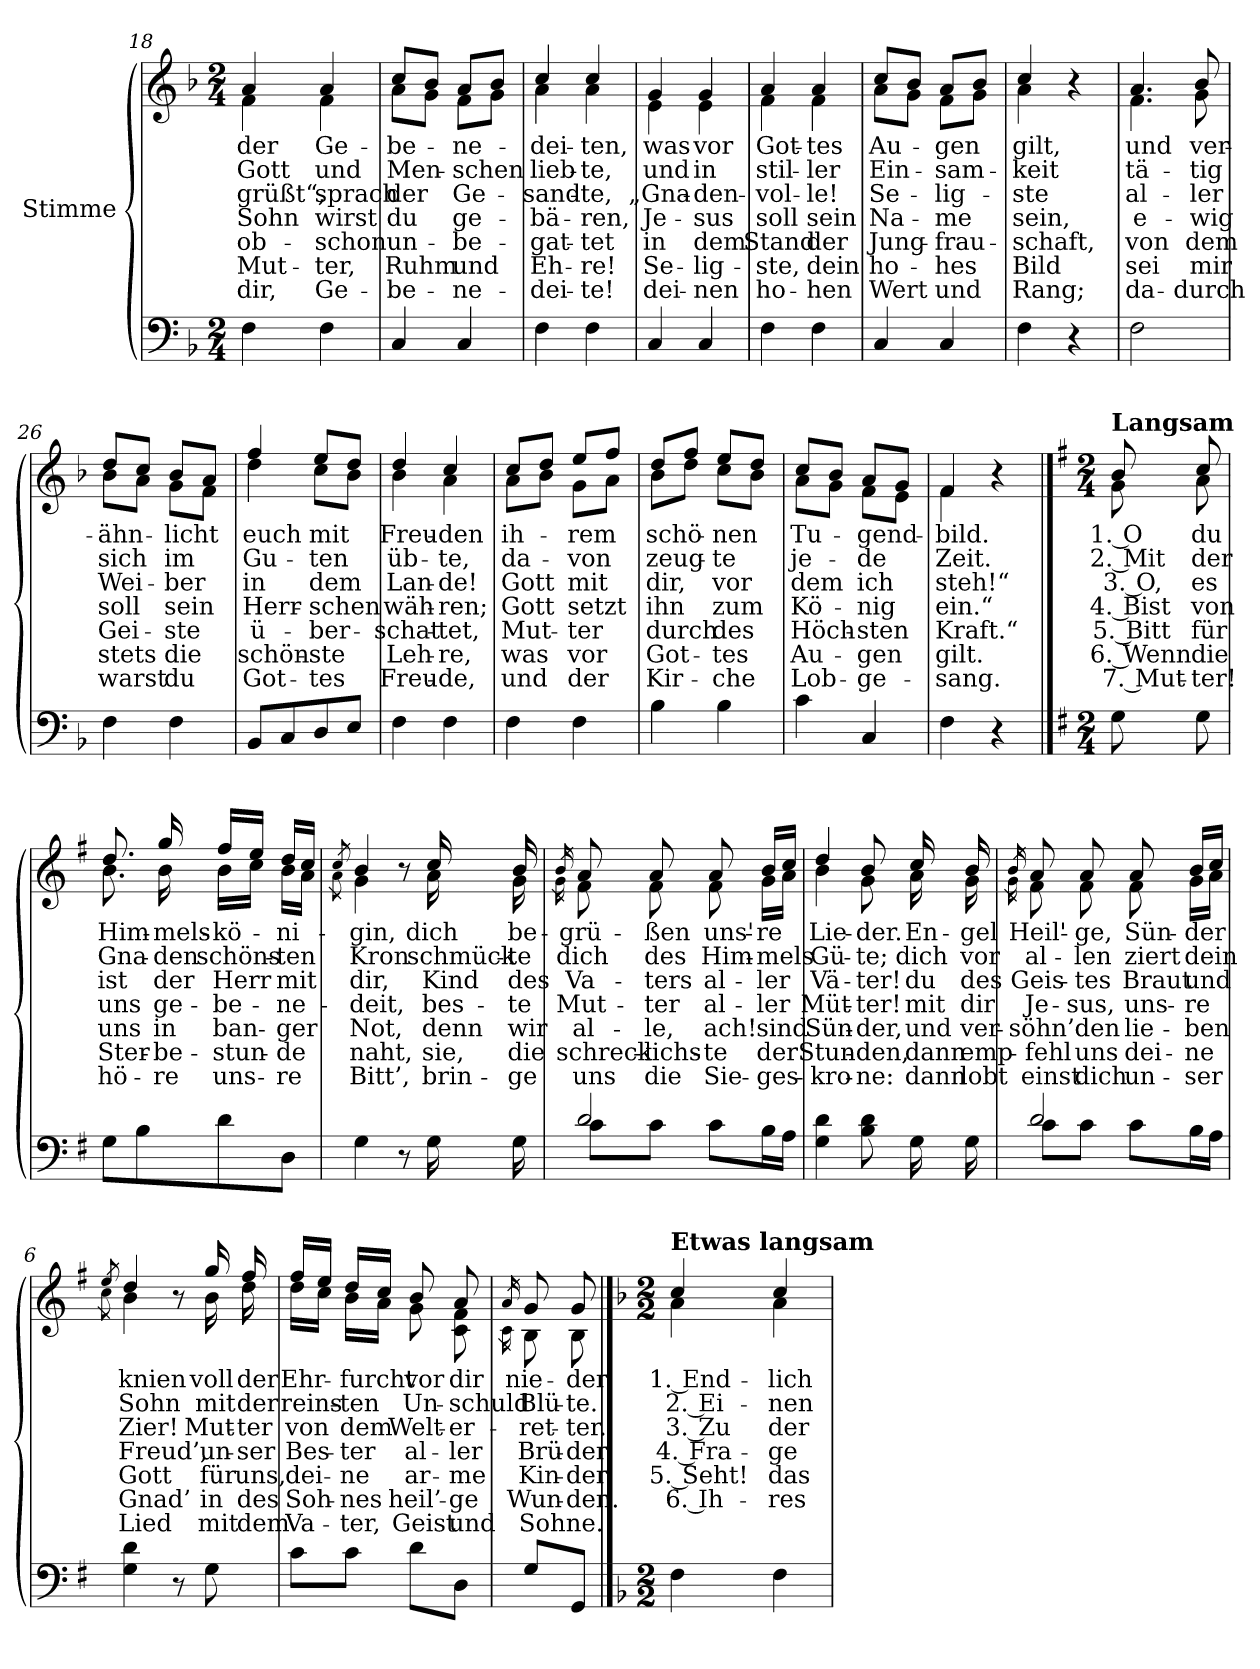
**kern	**kern	**text	**text	**text	**text	**text	**text	**text
*part1	*part1	*part1	*part1	*part1	*part1	*part1	*part1	*part1
*staff2	*staff1	*staff1	*staff1	*staff1	*staff1	*staff1	*staff1	*staff1
*I"Stimme	*	*	*	*	*	*	*	*
*clefF4	*clefG2	*	*	*	*	*	*	*
*k[b-]	*k[b-]	*	*	*	*	*	*	*
*M2/4	*M2/4	*	*	*	*	*	*	*
=18	=18	=18	=18	=18	=18	=18	=18	=18
!	!	!LO:LY:b	!LO:LY:b	!LO:LY:b	!LO:LY:b	!LO:LY:b	!LO:LY:b	!LO:LY:b
*	*^	*	*	*	*	*	*	*
4F\	4a/	4f\	der	Gott	-grüßt“,	Sohn	ob-	Mut-	dir,
!	!	!	!LO:LY:b	!LO:LY:b	!LO:LY:b	!LO:LY:b	!LO:LY:b	!LO:LY:b	!LO:LY:b
4F\	4a/	4f\	Ge-	und	sprach	wirst	-schon	-ter,	Ge-
=19	=19	=19	=19	=19	=19	=19	=19	=19	=19
!	!	!	!LO:LY:b	!LO:LY:b	!LO:LY:b	!LO:LY:b	!LO:LY:b	!LO:LY:b	!LO:LY:b
4C/	8cc/L	8a\L	-be-	Men-	der	du	un-	Ruhm	-be-
.	8b-/J	8g\J	.	.	.	.	.	.	.
!	!	!	!LO:LY:b	!LO:LY:b	!LO:LY:b	!LO:LY:b	!LO:LY:b	!LO:LY:b	!LO:LY:b
4C/	8a/L	8f\L	-ne-	-schen	Ge-	ge-	-be-	und	-ne-
.	8b-/J	8g\J	.	.	.	.	.	.	.
=20	=20	=20	=20	=20	=20	=20	=20	=20	=20
!	!	!	!LO:LY:b	!LO:LY:b	!LO:LY:b	!LO:LY:b	!LO:LY:b	!LO:LY:b	!LO:LY:b
4F\	4cc/	4a\	-dei-	lieb-	-sand-	-bä-	-gat-	Eh-	-dei-
!	!	!	!LO:LY:b	!LO:LY:b	!LO:LY:b	!LO:LY:b	!LO:LY:b	!LO:LY:b	!LO:LY:b
4F\	4cc/	4a\	-ten,	-te,	-te,	-ren,	-tet	-re!	-te!
=21	=21	=21	=21	=21	=21	=21	=21	=21	=21
!	!	!	!LO:LY:b	!LO:LY:b	!LO:LY:b	!LO:LY:b	!LO:LY:b	!LO:LY:b	!LO:LY:b
4C/	4g/	4e\	was	und	„Gna-	Je-	in	Se-	dei-
!	!	!	!LO:LY:b	!LO:LY:b	!LO:LY:b	!LO:LY:b	!LO:LY:b	!LO:LY:b	!LO:LY:b
4C/	4g/	4e\	vor	in	-den-	-sus	dem	-lig-	-nen
=22	=22	=22	=22	=22	=22	=22	=22	=22	=22
!	!	!	!LO:LY:b	!LO:LY:b	!LO:LY:b	!LO:LY:b	!LO:LY:b	!LO:LY:b	!LO:LY:b
4F\	4a/	4f\	Got-	stil-	-vol-	soll	Stand	-ste,	ho-
!	!	!	!LO:LY:b	!LO:LY:b	!LO:LY:b	!LO:LY:b	!LO:LY:b	!LO:LY:b	!LO:LY:b
4F\	4a/	4f\	-tes	-ler	-le!	sein	der	dein	-hen
=23	=23	=23	=23	=23	=23	=23	=23	=23	=23
!	!	!	!LO:LY:b	!LO:LY:b	!LO:LY:b	!LO:LY:b	!LO:LY:b	!LO:LY:b	!LO:LY:b
4C/	8cc/L	8a\L	Au-	Ein-	Se-	Na-	Jung-	ho-	Wert
.	8b-/J	8g\J	.	.	.	.	.	.	.
!	!	!	!LO:LY:b	!LO:LY:b	!LO:LY:b	!LO:LY:b	!LO:LY:b	!LO:LY:b	!LO:LY:b
4C/	8a/L	8f\L	-gen	-sam-	-lig-	-me	-frau-	-hes	und
.	8b-/J	8g\J	.	.	.	.	.	.	.
=24	=24	=24	=24	=24	=24	=24	=24	=24	=24
!	!	!	!LO:LY:b	!LO:LY:b	!LO:LY:b	!LO:LY:b	!LO:LY:b	!LO:LY:b	!LO:LY:b
4F\	4cc/	4a\	gilt,	-keit	-ste	sein,	-schaft,	Bild	Rang;
4r	4r	4ryy	.	.	.	.	.	.	.
!!LO:LB:g=z	!!
=25	=25	=25	=25	=25	=25	=25	=25	=25	=25
!	!	!	!LO:LY:b	!LO:LY:b	!LO:LY:b	!LO:LY:b	!LO:LY:b	!LO:LY:b	!LO:LY:b
2F\	4.a/	4.f\	und	tä-	al-	e-	von	sei	da-
!	!	!	!LO:LY:b	!LO:LY:b	!LO:LY:b	!LO:LY:b	!LO:LY:b	!LO:LY:b	!LO:LY:b
.	8b-/	8g\	ver-	-tig	-ler	-wig	dem	mir	-durch
=26	=26	=26	=26	=26	=26	=26	=26	=26	=26
!	!	!	!LO:LY:b	!LO:LY:b	!LO:LY:b	!LO:LY:b	!LO:LY:b	!LO:LY:b	!LO:LY:b
4F\	8dd/L	8b-\L	-ähn-	sich	Wei-	soll	Gei-	stets	warst
.	8cc/J	8a\J	.	.	.	.	.	.	.
!	!	!	!LO:LY:b	!LO:LY:b	!LO:LY:b	!LO:LY:b	!LO:LY:b	!LO:LY:b	!LO:LY:b
4F\	8b-/L	8g\L	-licht	im	-ber	sein	-ste	die	du
.	8a/J	8f\J	.	.	.	.	.	.	.
=27	=27	=27	=27	=27	=27	=27	=27	=27	=27
!	!	!	!LO:LY:b	!LO:LY:b	!LO:LY:b	!LO:LY:b	!LO:LY:b	!LO:LY:b	!LO:LY:b
8BB-/L	4ff/	4dd\	euch	Gu-	in	Herr-	ü-	schön-	Got-
8C/	.	.	.	.	.	.	.	.	.
!	!	!	!LO:LY:b	!LO:LY:b	!LO:LY:b	!LO:LY:b	!LO:LY:b	!LO:LY:b	!LO:LY:b
8D/	8ee/L	8cc\L	mit	-ten	dem	-schen	-ber-	ste	-tes
8E/J	8dd/J	8b-\J	.	.	.	.	.	.	.
=28	=28	=28	=28	=28	=28	=28	=28	=28	=28
!	!	!	!LO:LY:b	!LO:LY:b	!LO:LY:b	!LO:LY:b	!LO:LY:b	!LO:LY:b	!LO:LY:b
4F\	4dd/	4b-\	Freu-	üb-	Lan-	wäh-	-schat-	Leh-	Freu-
!	!	!	!LO:LY:b	!LO:LY:b	!LO:LY:b	!LO:LY:b	!LO:LY:b	!LO:LY:b	!LO:LY:b
4F\	4cc/	4a\	-den	-te,	-de!	-ren;	-tet,	-re,	-de,
=29	=29	=29	=29	=29	=29	=29	=29	=29	=29
!	!	!	!LO:LY:b	!LO:LY:b	!LO:LY:b	!LO:LY:b	!LO:LY:b	!LO:LY:b	!LO:LY:b
4F\	8cc/L	8a\L	ih-	da-	Gott	Gott	Mut-	was	und
.	8dd/J	8b-\J	.	.	.	.	.	.	.
!	!	!	!LO:LY:b	!LO:LY:b	!LO:LY:b	!LO:LY:b	!LO:LY:b	!LO:LY:b	!LO:LY:b
4F\	8ee/L	8g\L	-rem	-von	mit	setzt	-ter	vor	der
.	8ff/J	8a\J	.	.	.	.	.	.	.
=30	=30	=30	=30	=30	=30	=30	=30	=30	=30
!	!	!	!LO:LY:b	!LO:LY:b	!LO:LY:b	!LO:LY:b	!LO:LY:b	!LO:LY:b	!LO:LY:b
4B-\	8dd/L	8b-\L	schö-	zeug-	dir,	ihn	durch	Got-	Kir-
.	8ff/J	8dd\J	.	.	.	.	.	.	.
!	!	!	!LO:LY:b	!LO:LY:b	!LO:LY:b	!LO:LY:b	!LO:LY:b	!LO:LY:b	!LO:LY:b
4B-\	8ee/L	8cc\L	-nen	-te	vor	zum	des	-tes	-che
.	8dd/J	8b-\J	.	.	.	.	.	.	.
=31	=31	=31	=31	=31	=31	=31	=31	=31	=31
!	!	!	!LO:LY:b	!LO:LY:b	!LO:LY:b	!LO:LY:b	!LO:LY:b	!LO:LY:b	!LO:LY:b
4c\	8cc/L	8a\L	Tu-	je-	dem	Kö-	Höch-	Au-	Lob-
.	8b-/J	8g\J	.	.	.	.	.	.	.
!	!	!	!LO:LY:b	!LO:LY:b	!LO:LY:b	!LO:LY:b	!LO:LY:b	!LO:LY:b	!LO:LY:b
4C/	8a/L	8f\L	-gend-	-de	ich	-nig	-sten	-gen	-ge-
.	8g/J	8e\J	.	.	.	.	.	.	.
=32	=32	=32	=32	=32	=32	=32	=32	=32	=32
!	!	!	!LO:LY:b	!LO:LY:b	!LO:LY:b	!LO:LY:b	!LO:LY:b	!LO:LY:b	!LO:LY:b
4F\	4f/	4f\	-bild.	Zeit.	steh!“	ein.“	Kraft.“	gilt.	-sang.
4r	4r	4ryy	.	.	.	.	.	.	.
!!LO:PB:g=z	!!
==	==	==	==	==	==	==	==	==	==
*k[f#]	*k[f#]	*	*	*	*	*	*	*	*
*M2/4	*M2/4	*	*	*	*	*	*	*	*
!	!LO:TX:a:B:t=Langsam	!	!	!	!	!	!	!	!
!	!	!	!LO:LY:b	!LO:LY:b	!LO:LY:b	!LO:LY:b	!LO:LY:b	!LO:LY:b	!LO:LY:b
8G\	8b/	8g\	1. O	2. Mit	3. O,	4. Bist	5. Bitt	6. Wenn	7. Mut-
!	!	!	!LO:LY:b	!LO:LY:b	!LO:LY:b	!LO:LY:b	!LO:LY:b	!LO:LY:b	!LO:LY:b
8G\	8cc/	8a\	du	der	es	von	für	die	-ter!
=1	=1	=1	=1	=1	=1	=1	=1	=1	=1
!	!	!	!LO:LY:b	!LO:LY:b	!LO:LY:b	!LO:LY:b	!LO:LY:b	!LO:LY:b	!LO:LY:b
8G\L	8.dd/	8.b\	Him-	Gna-	ist	uns	uns	Ster-	hö-
8B\	.	.	.	.	.	.	.	.	.
!	!	!	!LO:LY:b	!LO:LY:b	!LO:LY:b	!LO:LY:b	!LO:LY:b	!LO:LY:b	!LO:LY:b
.	16gg/	16b\	-mels-	-den	der	ge-	in	-be-	-re
!	!	!	!LO:LY:b	!LO:LY:b	!LO:LY:b	!LO:LY:b	!LO:LY:b	!LO:LY:b	!LO:LY:b
8d\	16ff#/LL	16b\LL	-kö-	schöns-	Herr	-be-	ban-	-stun-	uns-
.	16ee/JJ	16cc\JJ	.	.	.	.	.	.	.
!	!	!	!LO:LY:b	!LO:LY:b	!LO:LY:b	!LO:LY:b	!LO:LY:b	!LO:LY:b	!LO:LY:b
8D\J	16dd/LL	16b\LL	-ni-	-ten	mit	-ne-	-ger	-de	-re
.	16cc/JJ	16a\JJ	.	.	.	.	.	.	.
=2	=2	=2	=2	=2	=2	=2	=2	=2	=2
.	8qcc/	8qa\	.	.	.	.	.	.	.
!	!	!	!LO:LY:b	!LO:LY:b	!LO:LY:b	!LO:LY:b	!LO:LY:b	!LO:LY:b	!LO:LY:b
4G\	4b/	4g\	-gin,	Kron	dir,	-deit,	Not,	naht,	Bitt’,
8r	8r	8ryy	.	.	.	.	.	.	.
!	!	!	!LO:LY:b	!LO:LY:b	!LO:LY:b	!LO:LY:b	!LO:LY:b	!LO:LY:b	!LO:LY:b
16G\	16cc/	16a\	dich	schmück-	Kind	bes-	denn	sie,	brin-
!	!	!	!LO:LY:b	!LO:LY:b	!LO:LY:b	!LO:LY:b	!LO:LY:b	!LO:LY:b	!LO:LY:b
16G\	16b/	16g\	be-	-te	des	-te	wir	die	-ge
=3	=3	=3	=3	=3	=3	=3	=3	=3	=3
.	16qb/	16qg\	.	.	.	.	.	.	.
*^	*	*	*	*	*	*	*	*	*
!	!	!	!	!LO:LY:b	!LO:LY:b	!LO:LY:b	!LO:LY:b	!LO:LY:b	!LO:LY:b	!LO:LY:b
2d/	8c\L	8a/	8f#\	-grü-	dich	Va-	Mut-	al-	schreck-	uns
!	!	!	!	!LO:LY:b	!LO:LY:b	!LO:LY:b	!LO:LY:b	!LO:LY:b	!LO:LY:b	!LO:LY:b
.	8c\J	8a/	8f#\	-ßen	des	-ters	-ter	-le,	-lichs-	die
!	!	!	!	!LO:LY:b	!LO:LY:b	!LO:LY:b	!LO:LY:b	!LO:LY:b	!LO:LY:b	!LO:LY:b
.	8c\L	8a/	8f#\	uns'-	Him-	al-	al-	ach!	-te	Sie-
!	!	!	!	!LO:LY:b	!LO:LY:b	!LO:LY:b	!LO:LY:b	!LO:LY:b	!LO:LY:b	!LO:LY:b
.	16B\L	16b/LL	16g\LL	-re	-mels	-ler	-ler	sind	der	-ges-
.	16A\JJ	16cc/JJ	16a\JJ	.	.	.	.	.	.	.
=4	=4	=4	=4	=4	=4	=4	=4	=4	=4	=4
!	!	!	!	!LO:LY:b	!LO:LY:b	!LO:LY:b	!LO:LY:b	!LO:LY:b	!LO:LY:b	!LO:LY:b
*v	*v	*	*	*	*	*	*	*	*	*
4G\ 4d\	4dd/	4b\	Lie-	Gü-	Vä-	Müt-	Sün-	Stun-	-kro-
!	!	!	!LO:LY:b	!LO:LY:b	!LO:LY:b	!LO:LY:b	!LO:LY:b	!LO:LY:b	!LO:LY:b
8B\ 8d\	8b/	8g\	-der.	-te;	-ter!	-ter!	-der,	-den,	-ne:
!!LO:LB:g=z	!!
=4X1-	=4X1-	=4X1-	=4X1-	=4X1-	=4X1-	=4X1-	=4X1-	=4X1-	=4X1-
!	!	!	!LO:LY:b	!LO:LY:b	!LO:LY:b	!LO:LY:b	!LO:LY:b	!LO:LY:b	!LO:LY:b
16G\	16cc/	16a\	En-	dich	du	mit	und	dann	dann
!	!	!	!LO:LY:b	!LO:LY:b	!LO:LY:b	!LO:LY:b	!LO:LY:b	!LO:LY:b	!LO:LY:b
16G\	16b/	16g\	-gel	vor	des	dir	ver-	emp-	lobt
=5	=5	=5	=5	=5	=5	=5	=5	=5	=5
.	16qb/	16qg\	.	.	.	.	.	.	.
*^	*	*	*	*	*	*	*	*	*
!	!	!	!	!LO:LY:b	!LO:LY:b	!LO:LY:b	!LO:LY:b	!LO:LY:b	!LO:LY:b	!LO:LY:b
2d/	8c\L	8a/	8f#\	Heil'-	al-	Geis-	Je-	-söhn’	-fehl	einst
!	!	!	!	!LO:LY:b	!LO:LY:b	!LO:LY:b	!LO:LY:b	!LO:LY:b	!LO:LY:b	!LO:LY:b
.	8c\J	8a/	8f#\	-ge,	-len	-tes	-sus,	den	uns	dich
!	!	!	!	!LO:LY:b	!LO:LY:b	!LO:LY:b	!LO:LY:b	!LO:LY:b	!LO:LY:b	!LO:LY:b
.	8c\L	8a/	8f#\	Sün-	ziert	Braut	uns-	lie-	dei-	un-
!	!	!	!	!LO:LY:b	!LO:LY:b	!LO:LY:b	!LO:LY:b	!LO:LY:b	!LO:LY:b	!LO:LY:b
.	16B\L	16b/LL	16g\LL	-der	dein	und	-re	-ben	-ne	-ser
.	16A\JJ	16cc/JJ	16a\JJ	.	.	.	.	.	.	.
*v	*v	*	*	*	*	*	*	*	*	*
=6	=6	=6	=6	=6	=6	=6	=6	=6	=6
.	8qee/	8qcc\	.	.	.	.	.	.	.
!	!	!	!LO:LY:b	!LO:LY:b	!LO:LY:b	!LO:LY:b	!LO:LY:b	!LO:LY:b	!LO:LY:b
4G\ 4d\	4dd/	4b\	knien	Sohn	Zier!	Freud’,	Gott	Gnad’	Lied
8r	8r	8ryy	.	.	.	.	.	.	.
!	!	!	!LO:LY:b	!LO:LY:b	!LO:LY:b	!LO:LY:b	!LO:LY:b	!LO:LY:b	!LO:LY:b
8G\	16gg/	16b\	voll	mit	Mut-	un-	für	in	mit
!	!	!	!LO:LY:b	!LO:LY:b	!LO:LY:b	!LO:LY:b	!LO:LY:b	!LO:LY:b	!LO:LY:b
.	16ff#/	16dd\	der	der	-ter	-ser	uns,	des	dem
=7	=7	=7	=7	=7	=7	=7	=7	=7	=7
!	!	!	!LO:LY:b	!LO:LY:b	!LO:LY:b	!LO:LY:b	!LO:LY:b	!LO:LY:b	!LO:LY:b
8c\L	16ff#/LL	16dd\LL	Ehr-	reins-	von	Bes-	dei-	Soh-	Va-
.	16ee/JJ	16cc\JJ	.	.	.	.	.	.	.
!	!	!	!LO:LY:b	!LO:LY:b	!LO:LY:b	!LO:LY:b	!LO:LY:b	!LO:LY:b	!LO:LY:b
8c\J	16dd/LL	16b\LL	-furcht	-ten	dem	-ter	-ne	-nes	-ter,
.	16cc/JJ	16a\JJ	.	.	.	.	.	.	.
!	!	!	!LO:LY:b	!LO:LY:b	!LO:LY:b	!LO:LY:b	!LO:LY:b	!LO:LY:b	!LO:LY:b
8d\L	8b/	8g\	vor	Un-	Welt-	al-	ar-	heil’-	Geist
!	!	!	!LO:LY:b	!LO:LY:b	!LO:LY:b	!LO:LY:b	!LO:LY:b	!LO:LY:b	!LO:LY:b
8D\J	8a/	8c\ 8f#\	dir	-schuld	-er-	-ler	-me	-ge	und
=8	=8	=8	=8	=8	=8	=8	=8	=8	=8
.	16qa/	16qc\	.	.	.	.	.	.	.
!	!	!	!LO:LY:b	!LO:LY:b	!LO:LY:b	!LO:LY:b	!LO:LY:b	!LO:LY:b	!LO:LY:b
8G/L	8g/	8B\	nie-	Blü-	-ret-	Brü-	Kin-	Wun-	Sohne.
!	!	!	!LO:LY:b	!LO:LY:b	!LO:LY:b	!LO:LY:b	!LO:LY:b	!LO:LY:b	!
8GG/J	8g/	8B\	-der.	-te.	-ter.	-der.	-der.	-den.	.
!!LO:PB:g=z	!!
==1	==1	==1	==1	==1	==1	==1	==1	==1	==1
*k[b-]	*k[b-]	*	*	*	*	*	*	*	*
*M2/2	*M2/2	*	*	*	*	*	*	*	*
!	!LO:TX:a:B:t=Etwas langsam	!	!	!	!	!	!	!	!
!	!	!	!LO:LY:b	!LO:LY:b	!LO:LY:b	!LO:LY:b	!LO:LY:b	!LO:LY:b	!
4F\	4cc/	4a\	1. End-	2. Ei-	3. Zu	4. Fra-	5. Seht!	6. Ih-	.
!	!	!	!LO:LY:b	!LO:LY:b	!LO:LY:b	!LO:LY:b	!LO:LY:b	!LO:LY:b	!
4F\	4cc/	4a\	-lich	-nen	der	-ge	das	-res	.
*	*v	*v	*	*	*	*	*	*	*
=	=	=	=	=	=	=	=	=
*-	*-	*-	*-	*-	*-	*-	*-	*-
